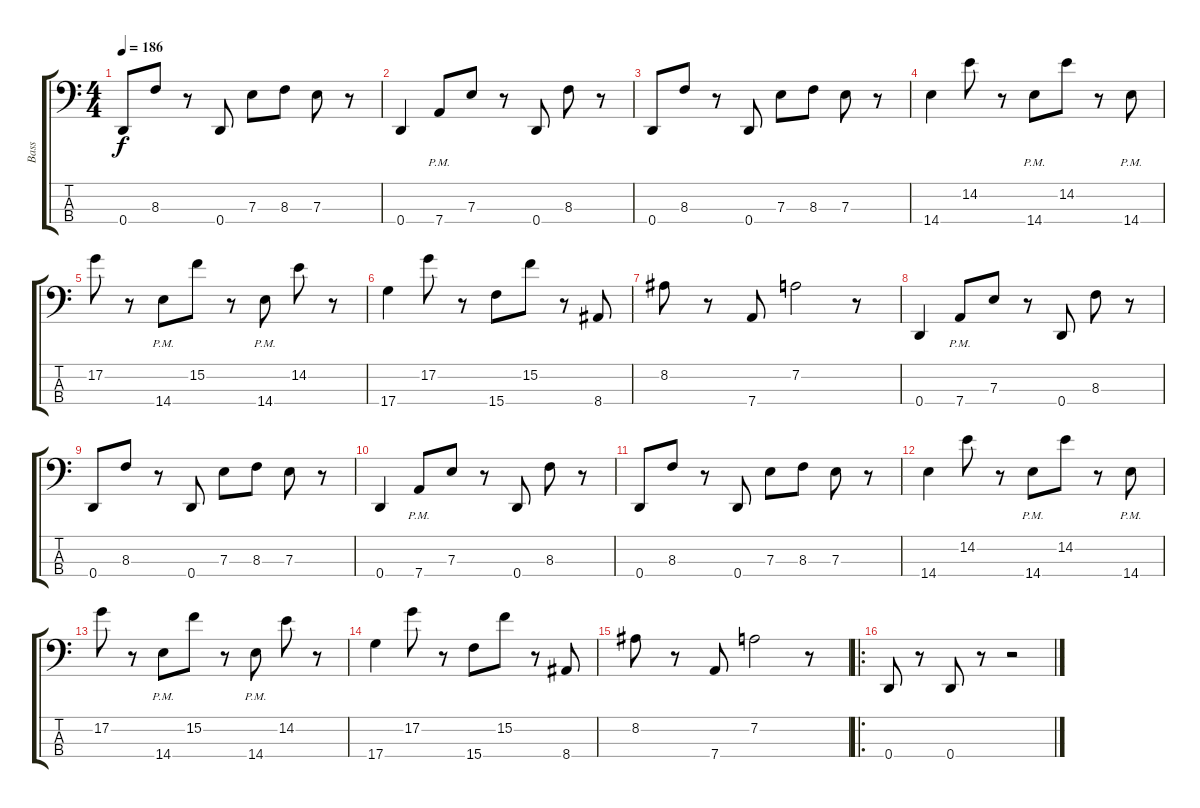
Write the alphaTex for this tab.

\track ("Bass" "Bass") {instrument electricbassfinger}
\staff {score tabs}
\tuning (G2 D2 A1 D1) {hide}
\ts (4 4)
\tempo 186
\clef f4
\ks c
0.4.8{dy f} 8.3.8 r.8 0.4.8 7.3.8 8.3.8 7.3.8 r.8 |
0.4.4 7.4{pm}.8 7.3.8 r.8 0.4.8 8.3.8 r.8 |
0.4.8 8.3.8 r.8 0.4.8 7.3.8 8.3.8 7.3.8 r.8 |
14.4.4 14.2.8 r.8 14.4{pm}.8 14.2.8 r.8 14.4{pm}.8 |
17.2.8 r.8 14.4{pm}.8 15.2.8 r.8 14.4{pm}.8 14.2.8 r.8 |
17.4.4 17.2.8 r.8 15.4.8 15.2.8 r.8 8.4.8 |
8.2.8 r.8 7.4.8 7.2.2 r.8 |
0.4.4 7.4{pm}.8 7.3.8 r.8 0.4.8 8.3.8 r.8 |
0.4.8 8.3.8 r.8 0.4.8 7.3.8 8.3.8 7.3.8 r.8 |
0.4.4 7.4{pm}.8 7.3.8 r.8 0.4.8 8.3.8 r.8 |
0.4.8 8.3.8 r.8 0.4.8 7.3.8 8.3.8 7.3.8 r.8 |
14.4.4 14.2.8 r.8 14.4{pm}.8 14.2.8 r.8 14.4{pm}.8 |
17.2.8 r.8 14.4{pm}.8 15.2.8 r.8 14.4{pm}.8 14.2.8 r.8 |
17.4.4 17.2.8 r.8 15.4.8 15.2.8 r.8 8.4.8 |
8.2.8 r.8 7.4.8 7.2.2 r.8 |
\ro
0.4.8 r.8 0.4.8 r.8 r.2
